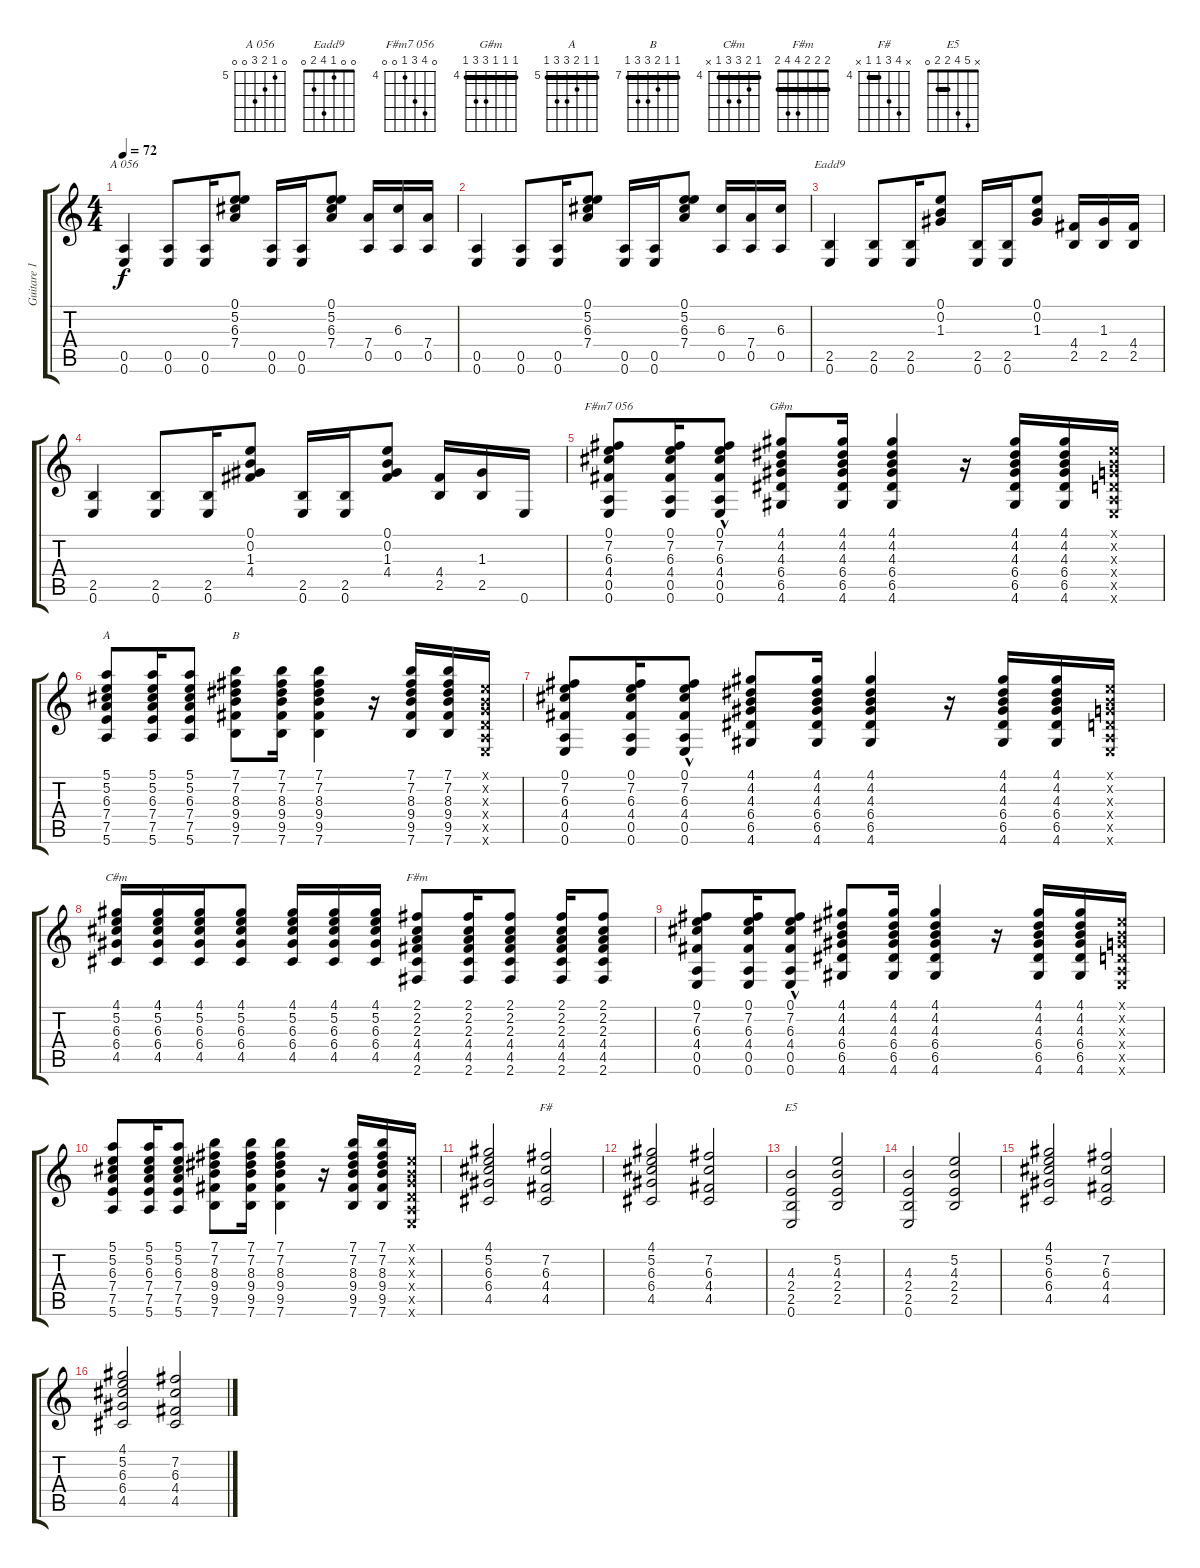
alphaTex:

\track ("Guitare 1" "Guitare 1") {instrument acousticguitarsteel}
\staff {score tabs}
\tuning (E4 B3 G3 D3 A2 E2) {hide}
\chord ("A 056" 0 5 6 7 0 0) {firstfret 5}
\chord ("Eadd9" 0 0 1 4 2 0)
\chord ("F#m7 056" 0 7 6 4 0 0) {firstfret 4}
\chord ("G#m" 4 4 4 6 6 4) {firstfret 4 barre 4}
\chord ("A" 5 5 6 7 7 5) {firstfret 5 barre 5}
\chord ("B" 7 7 8 9 9 7) {firstfret 7 barre 7}
\chord ("C#m" 4 5 6 6 4 x) {firstfret 4 barre 4}
\chord ("F#m" 2 2 2 4 4 2) {barre 2}
\chord ("F#" x 7 6 4 4 x) {firstfret 4 barre 4}
\chord ("E5" x 5 4 2 2 0) {barre 2}
\ts (4 4)
\tempo 72
\clef g2
\ks c
(0.5 0.6).4{ch "A 056" dy f} (0.5 0.6).8 (0.5 0.6).16 (0.1 5.2 6.3 7.4).8 (0.5 0.6).16 (0.5 0.6).16 (0.1 5.2 6.3 7.4).8 (7.4 0.5).16 (6.3 0.5).16 (7.4 0.5).16 |
(0.5 0.6).4 (0.5 0.6).8 (0.5 0.6).16 (0.1 5.2 6.3 7.4).8 (0.5 0.6).16 (0.5 0.6).16 (0.1 5.2 6.3 7.4).8 (6.3 0.5).16 (7.4 0.5).16 (6.3 0.5).16 |
(2.5 0.6).4{ch "Eadd9"} (2.5 0.6).8 (2.5 0.6).16 (0.1 0.2 1.3).8 (2.5 0.6).16 (2.5 0.6).16 (0.1 0.2 1.3).8 (4.4 2.5).16 (1.3 2.5).16 (4.4 2.5).16 |
(2.5 0.6).4 (2.5 0.6).8 (2.5 0.6).16 (0.1 0.2 1.3 4.4).8 (2.5 0.6).16 (2.5 0.6).16 (0.1 0.2 1.3 4.4).8 (4.4 2.5).16 (1.3 2.5).16 0.6.16 |
(0.1 7.2 6.3 4.4 0.5 0.6).8{ch "F#m7 056"} (0.1 7.2 6.3 4.4 0.5 0.6).16 (0.1 7.2 6.3{hac} 4.4 0.5 0.6).8 (4.1 4.2 4.3 6.4 6.5 4.6).8{ch "G#m"} (4.1 4.2 4.3 6.4 6.5 4.6).16 (4.1 4.2 4.3 6.4 6.5 4.6).4 r.16 (4.1 4.2 4.3 6.4 6.5 4.6).16 (4.1 4.2 4.3 6.4 6.5 4.6).16 (0.1{x} 0.2{x} 0.3{x} 0.4{x} 0.5{x} 0.6{x}).16 |
(5.1 5.2 6.3 7.4 7.5 5.6).8{ch "A"} (5.1 5.2 6.3 7.4 7.5 5.6).16 (5.1 5.2 6.3 7.4 7.5 5.6).8 (7.1 7.2 8.3 9.4 9.5 7.6).8{ch "B"} (7.1 7.2 8.3 9.4 9.5 7.6).16 (7.1 7.2 8.3 9.4 9.5 7.6).4 r.16 (7.1 7.2 8.3 9.4 9.5 7.6).16 (7.1 7.2 8.3 9.4 9.5 7.6).16 (0.1{x} 0.2{x} 0.3{x} 0.4{x} 0.5{x} 0.6{x}).16 |
(0.1 7.2 6.3 4.4 0.5 0.6).8 (0.1 7.2 6.3 4.4 0.5 0.6).16 (0.1 7.2 6.3{hac} 4.4 0.5 0.6).8 (4.1 4.2 4.3 6.4 6.5 4.6).8 (4.1 4.2 4.3 6.4 6.5 4.6).16 (4.1 4.2 4.3 6.4 6.5 4.6).4 r.16 (4.1 4.2 4.3 6.4 6.5 4.6).16 (4.1 4.2 4.3 6.4 6.5 4.6).16 (0.1{x} 0.2{x} 0.3{x} 0.4{x} 0.5{x} 0.6{x}).16 |
(4.1 5.2 6.3 6.4 4.5).16{ch "C#m"} (4.1 5.2 6.3 6.4 4.5).16 (4.1 5.2 6.3 6.4 4.5).16 (4.1 5.2 6.3 6.4 4.5).8 (4.1 5.2 6.3 6.4 4.5).16 (4.1 5.2 6.3 6.4 4.5).16 (4.1 5.2 6.3 6.4 4.5).16 (2.1 2.2 2.3 4.4 4.5 2.6).8{ch "F#m"} (2.1 2.2 2.3 4.4 4.5 2.6).16 (2.1 2.2 2.3 4.4 4.5 2.6).8 (2.1 2.2 2.3 4.4 4.5 2.6).16 (2.1 2.2 2.3 4.4 4.5 2.6).8 |
(0.1 7.2 6.3 4.4 0.5 0.6).8 (0.1 7.2 6.3 4.4 0.5 0.6).16 (0.1 7.2 6.3{hac} 4.4 0.5 0.6).8 (4.1 4.2 4.3 6.4 6.5 4.6).8 (4.1 4.2 4.3 6.4 6.5 4.6).16 (4.1 4.2 4.3 6.4 6.5 4.6).4 r.16 (4.1 4.2 4.3 6.4 6.5 4.6).16 (4.1 4.2 4.3 6.4 6.5 4.6).16 (0.1{x} 0.2{x} 0.3{x} 0.4{x} 0.5{x} 0.6{x}).16 |
(5.1 5.2 6.3 7.4 7.5 5.6).8 (5.1 5.2 6.3 7.4 7.5 5.6).16 (5.1 5.2 6.3 7.4 7.5 5.6).8 (7.1 7.2 8.3 9.4 9.5 7.6).8 (7.1 7.2 8.3 9.4 9.5 7.6).16 (7.1 7.2 8.3 9.4 9.5 7.6).4 r.16 (7.1 7.2 8.3 9.4 9.5 7.6).16 (7.1 7.2 8.3 9.4 9.5 7.6).16 (0.1{x} 0.2{x} 0.3{x} 0.4{x} 0.5{x} 0.6{x}).16 |
(4.1 5.2 6.3 6.4 4.5).2{volume 12 instrument distortionguitar} (7.2 6.3 4.4 4.5).2{ch "F#"} |
(4.1 5.2 6.3 6.4 4.5).2 (7.2 6.3 4.4 4.5).2 |
(4.3 2.4 2.5 0.6).2{ch "E5"} (5.2 4.3 2.4 2.5).2 |
(4.3 2.4 2.5 0.6).2 (5.2 4.3 2.4 2.5).2 |
(4.1 5.2 6.3 6.4 4.5).2 (7.2 6.3 4.4 4.5).2 |
(4.1 5.2 6.3 6.4 4.5).2 (7.2 6.3 4.4 4.5).2
